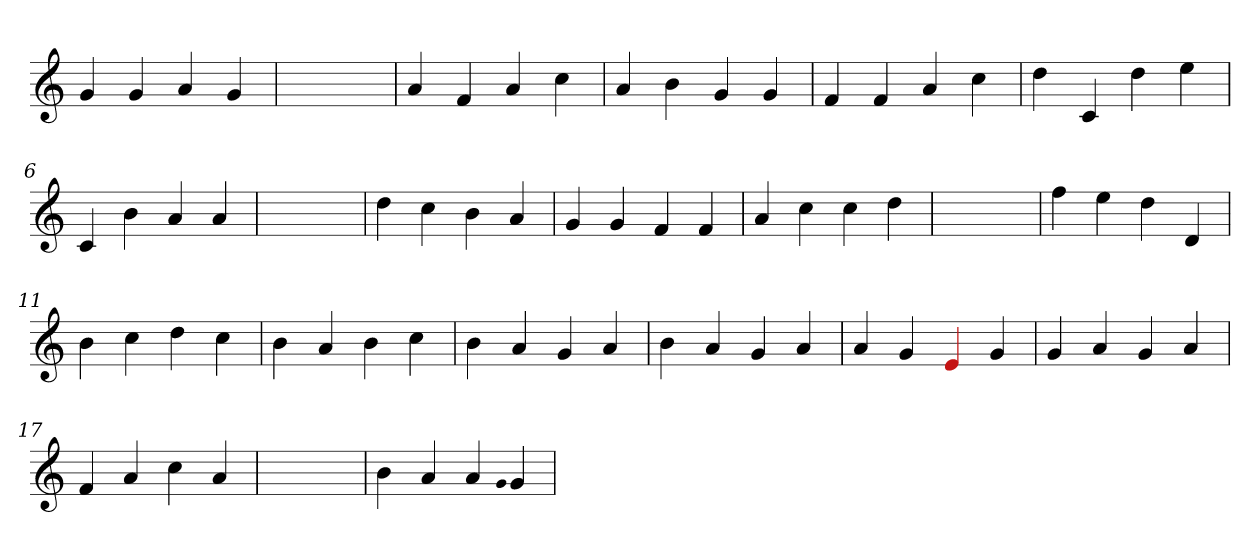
**kern
*part1
*staff1
*clefG2
=1
4g
4g
4a
4g
=2
1ryy
=2
4a
4f
4a
4cc
=3
4a
4b
4g
4g
=4
4f
4f
4a
4cc
=5
4dd
4c
4dd
4ee
=6
4c
4b
4a
4a
=7
1ryy
=7
4dd
4cc
4b
4a
=8
4g
4g
4f
4f
=9
4a
4cc
4cc
4dd
=10
1ryy
=10
4ff
4ee
4dd
4d
=11
4b
4cc
4dd
4cc
=12
4b
4a
4b
4cc
=13
4b
4a
4g
4a
=14
4b
4a
4g
4a
=15
4a
4g
4Re
4g
=16
4g
4a
4g
4a
=17
4f
4a
4cc
4a
=18
1ryy
=18
4b
4a
4a
qqg
4g
=
*-
